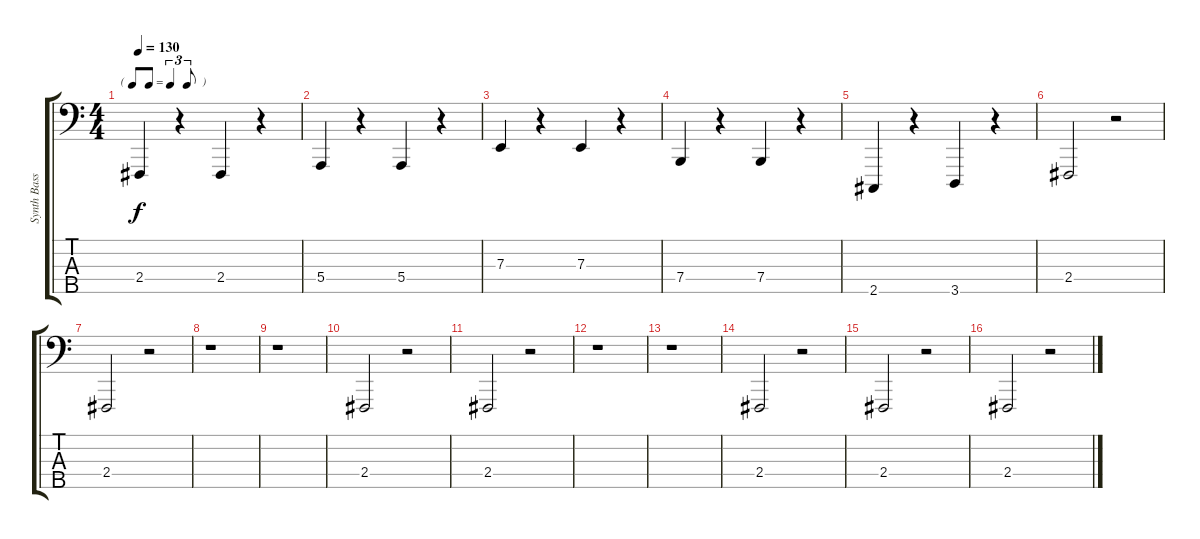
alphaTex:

\track ("Synth Bass (Andrew Fletcher)" "Synth Bass") {instrument lead8bassandlead}
\staff {score tabs}
\tuning (G2 D2 A1 E1 B0) {hide}
\ts (4 4)
\tf triplet8th
\tempo 130
\clef f4
\ks c
2.4.4{dy f} r.4 2.4.4 r.4 |
5.4.4 r.4 5.4.4 r.4 |
7.3.4 r.4 7.3.4 r.4 |
7.4.4 r.4 7.4.4 r.4 |
2.5.4 r.4 3.5.4 r.4 |
2.4.2 r.2 |
2.4.2 r.2 |
r.1 |
r.1 |
2.4.2 r.2 |
2.4.2 r.2 |
r.1 |
r.1 |
2.4.2 r.2 |
2.4.2 r.2 |
2.4.2 r.2
